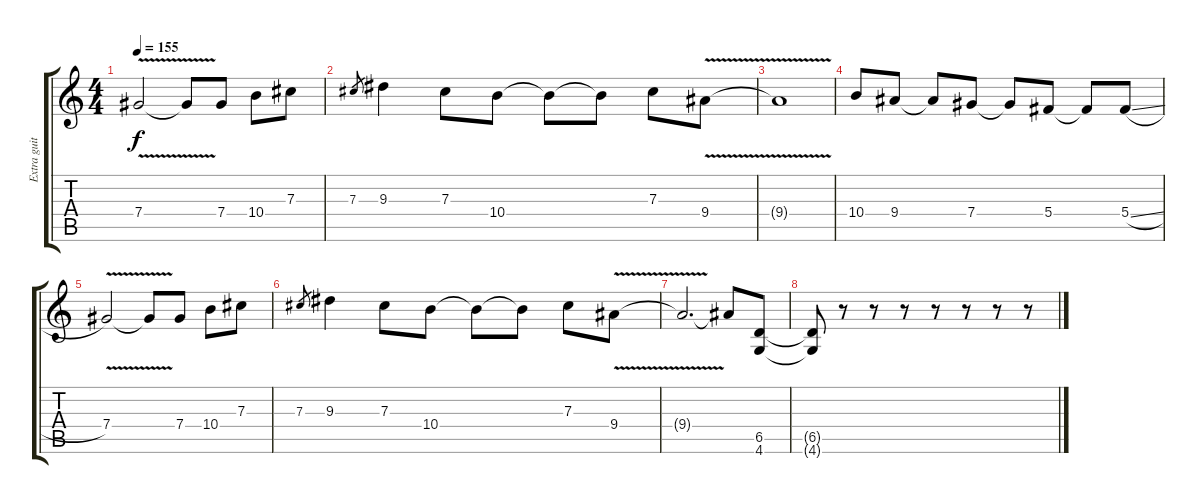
\track ("Extra guitar/Cordle solo" "Extra guit") {instrument overdrivenguitar}
\staff {score tabs}
\tuning (Eb4 Bb3 Gb3 Db3 Ab2 Eb2) {hide}
\ts (4 4)
\tempo 155
\clef g2
\ks c
7.4{v}.2{dy f} 7.4{t}.8 7.4.8 10.4.8 7.3.8 |
7.3.8{gr} 9.3.4 7.3.8 10.4.8 10.4{t}.8 10.4{t}.8 7.3.8 9.4{v}.8 |
9.4{t}.1 |
10.4.8 9.4.8 9.4{t}.8 7.4.8 7.4{t}.8 5.4.8 5.4{t}.8 5.4{sl}.8 |
7.4{v}.2 7.4{t}.8 7.4.8 10.4.8 7.3.8 |
7.3.8{gr} 9.3.4 7.3.8 10.4.8 10.4{t}.8 10.4{t}.8 7.3.8 9.4{v}.8 |
9.4{t}.2{d} 9.4{t}.8 (6.5 4.6).8 |
(6.5{t} 4.6{t}).8 r.8 r.8 r.8 r.8 r.8 r.8 r.8
